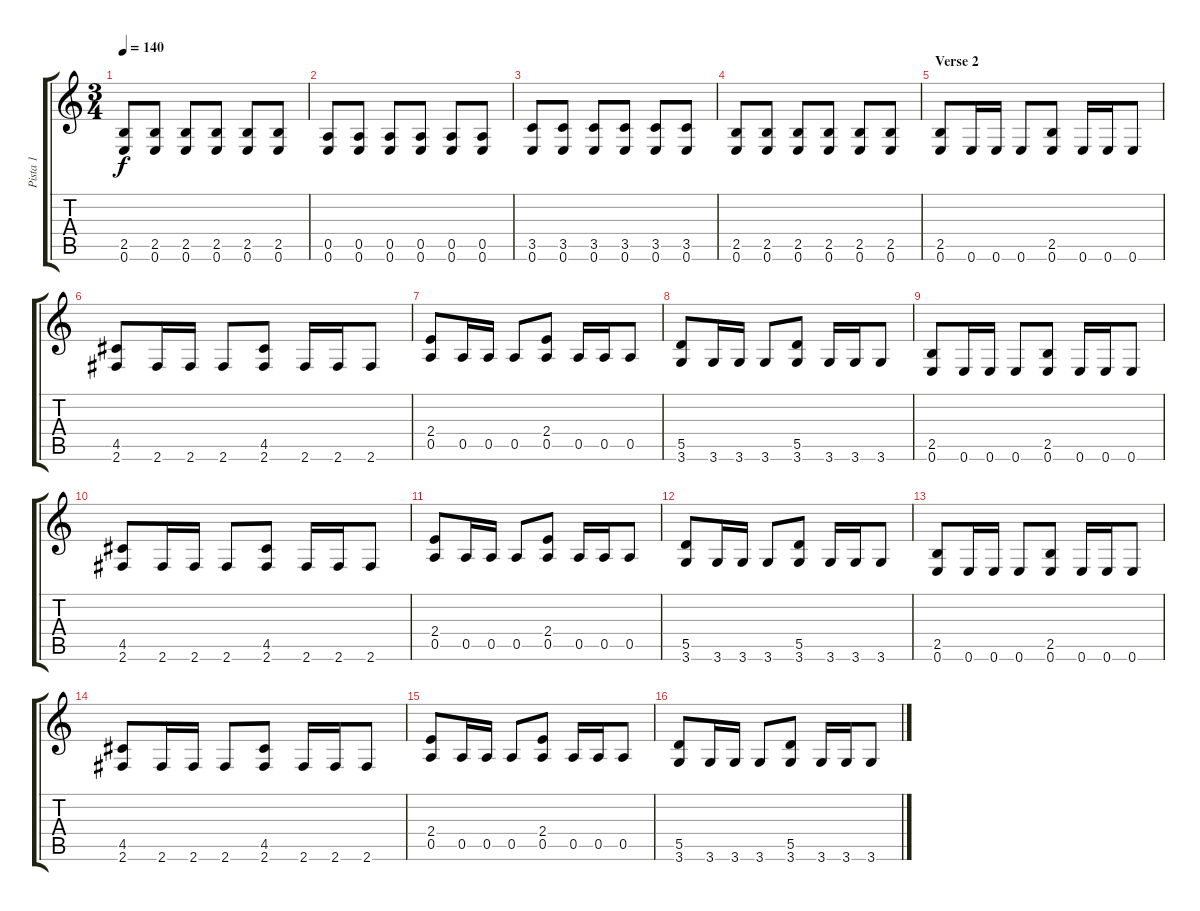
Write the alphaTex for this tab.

\track ("Pista 1" "Pista 1") {instrument distortionguitar}
\staff {score tabs}
\tuning (E4 B3 G3 D3 A2 E2) {hide}
\ts (3 4)
\tempo 140
\clef g2
\ks c
(2.5 0.6).8{dy f} (2.5 0.6).8 (2.5 0.6).8 (2.5 0.6).8 (2.5 0.6).8 (2.5 0.6).8 |
(0.5 0.6).8 (0.5 0.6).8 (0.5 0.6).8 (0.5 0.6).8 (0.5 0.6).8 (0.5 0.6).8 |
(3.5 0.6).8 (3.5 0.6).8 (3.5 0.6).8 (3.5 0.6).8 (3.5 0.6).8 (3.5 0.6).8 |
(2.5 0.6).8 (2.5 0.6).8 (2.5 0.6).8 (2.5 0.6).8 (2.5 0.6).8 (2.5 0.6).8 |
\section ("" "Verse 2")
(2.5 0.6).8 0.6.16 0.6.16 0.6.8 (2.5 0.6).8 0.6.16 0.6.16 0.6.8 |
(4.5 2.6).8 2.6.16 2.6.16 2.6.8 (4.5 2.6).8 2.6.16 2.6.16 2.6.8 |
(2.4 0.5).8 0.5.16 0.5.16 0.5.8 (2.4 0.5).8 0.5.16 0.5.16 0.5.8 |
(5.5 3.6).8 3.6.16 3.6.16 3.6.8 (5.5 3.6).8 3.6.16 3.6.16 3.6.8 |
(2.5 0.6).8 0.6.16 0.6.16 0.6.8 (2.5 0.6).8 0.6.16 0.6.16 0.6.8 |
(4.5 2.6).8 2.6.16 2.6.16 2.6.8 (4.5 2.6).8 2.6.16 2.6.16 2.6.8 |
(2.4 0.5).8 0.5.16 0.5.16 0.5.8 (2.4 0.5).8 0.5.16 0.5.16 0.5.8 |
(5.5 3.6).8 3.6.16 3.6.16 3.6.8 (5.5 3.6).8 3.6.16 3.6.16 3.6.8 |
(2.5 0.6).8 0.6.16 0.6.16 0.6.8 (2.5 0.6).8 0.6.16 0.6.16 0.6.8 |
(4.5 2.6).8 2.6.16 2.6.16 2.6.8 (4.5 2.6).8 2.6.16 2.6.16 2.6.8 |
(2.4 0.5).8 0.5.16 0.5.16 0.5.8 (2.4 0.5).8 0.5.16 0.5.16 0.5.8 |
(5.5 3.6).8 3.6.16 3.6.16 3.6.8 (5.5 3.6).8 3.6.16 3.6.16 3.6.8
